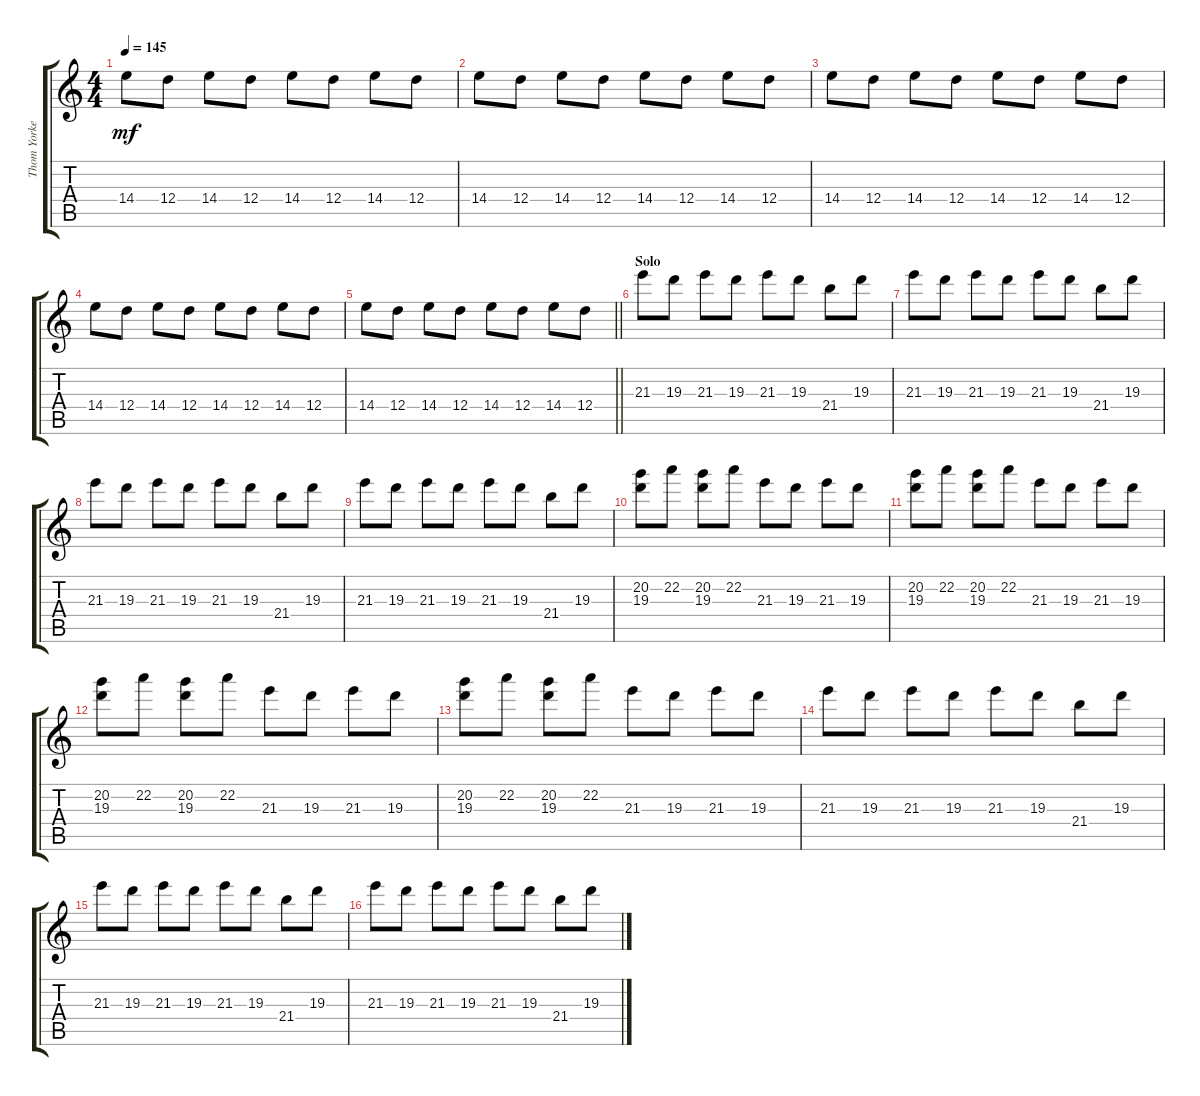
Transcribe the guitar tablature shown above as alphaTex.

\track ("Thom Yorke" "Thom Yorke") {instrument electricguitarclean}
\staff {score tabs}
\tuning (E4 B3 G3 D3 A2 E2) {hide}
\ts (4 4)
\tempo 145
\clef g2
\ks c
14.4.8{dy mf} 12.4.8 14.4.8 12.4.8 14.4.8 12.4.8 14.4.8 12.4.8 |
14.4.8 12.4.8 14.4.8 12.4.8 14.4.8 12.4.8 14.4.8 12.4.8 |
14.4.8 12.4.8 14.4.8 12.4.8 14.4.8 12.4.8 14.4.8 12.4.8 |
14.4.8 12.4.8 14.4.8 12.4.8 14.4.8 12.4.8 14.4.8 12.4.8 |
\barLineRight lightlight
14.4.8 12.4.8 14.4.8 12.4.8 14.4.8 12.4.8 14.4.8 12.4.8 |
\section ("" "Solo")
21.3.8 19.3.8 21.3.8 19.3.8 21.3.8 19.3.8 21.4.8 19.3.8 |
21.3.8 19.3.8 21.3.8 19.3.8 21.3.8 19.3.8 21.4.8 19.3.8 |
21.3.8 19.3.8 21.3.8 19.3.8 21.3.8 19.3.8 21.4.8 19.3.8 |
21.3.8 19.3.8 21.3.8 19.3.8 21.3.8 19.3.8 21.4.8 19.3.8 |
(20.2 19.3).8 22.2.8 (20.2 19.3).8 22.2.8 21.3.8 19.3.8 21.3.8 19.3.8 |
(20.2 19.3).8 22.2.8 (20.2 19.3).8 22.2.8 21.3.8 19.3.8 21.3.8 19.3.8 |
(20.2 19.3).8 22.2.8 (20.2 19.3).8 22.2.8 21.3.8 19.3.8 21.3.8 19.3.8 |
(20.2 19.3).8 22.2.8 (20.2 19.3).8 22.2.8 21.3.8 19.3.8 21.3.8 19.3.8 |
21.3.8 19.3.8 21.3.8 19.3.8 21.3.8 19.3.8 21.4.8 19.3.8 |
21.3.8 19.3.8 21.3.8 19.3.8 21.3.8 19.3.8 21.4.8 19.3.8 |
21.3.8 19.3.8 21.3.8 19.3.8 21.3.8 19.3.8 21.4.8 19.3.8
